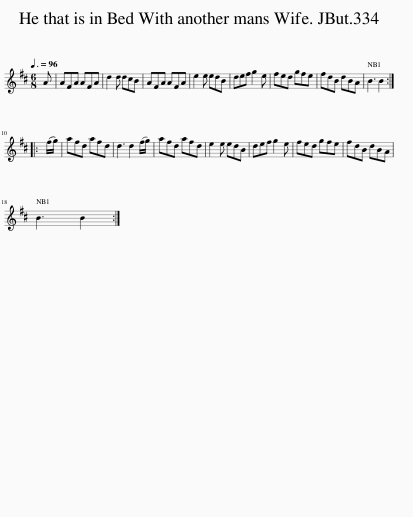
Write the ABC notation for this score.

X:1
L:1/8
Q:3/8=96
M:6/8
I:linebreak $
K:D
V:1 treble
V:1
 A | AFA AFA | d2 d dcB | AFA AFA | e2 e edB | %5
 def g2 e | fed gfe | fdB dBA | B3 B2 ::$ (f/g/) | %10
 afd afd | d3 d2 (f/g/) | afd afd | e2 e edB | def g2 e | %15
 fed gfe | fdB dBA |$ B3 B2 :| %18
